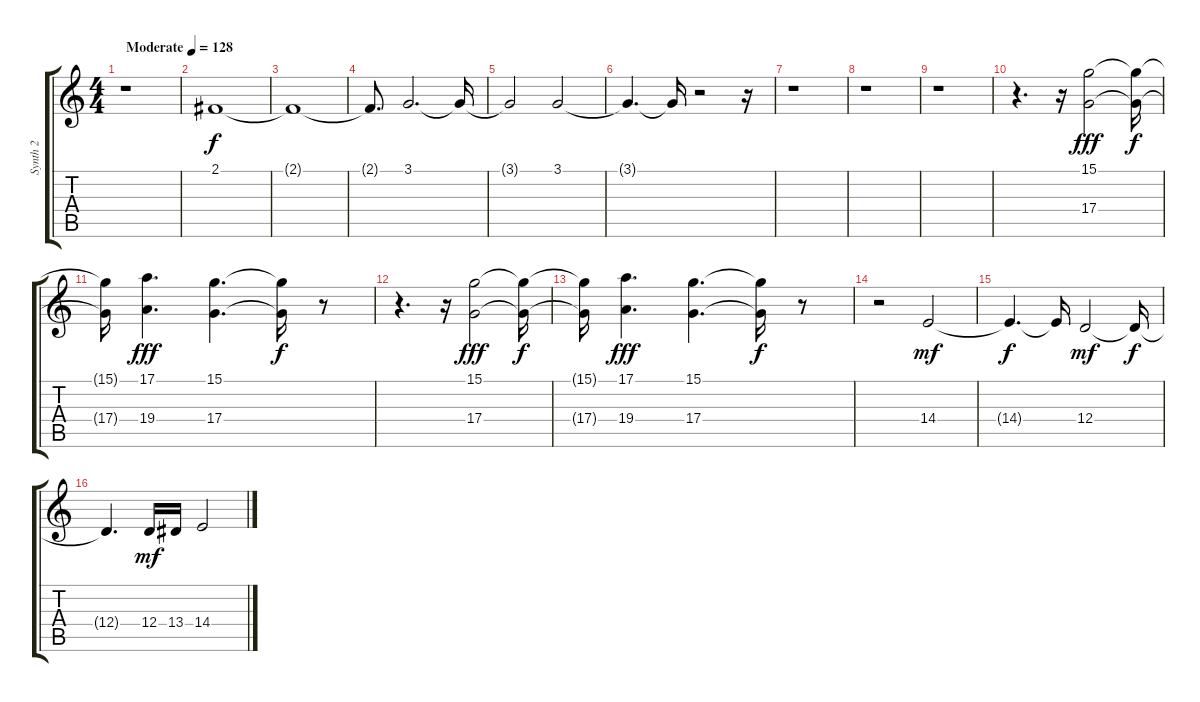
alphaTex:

\track ("Synth 2                             " "Synth 2   ") {instrument pad8sweep}
\staff {score tabs}
\tuning (E4 B3 G3 D3 A2 E2) {hide}
\ts (4 4)
\tempo (128 "Moderate")
\clef g2
\ks c
r.1{dy f instrument pad8sweep} |
2.1.1{volume 4} |
2.1{t}.1 |
2.1{t}.8{d} 3.1.2{d volume 6} 3.1{t}.16 |
3.1{t}.2 3.1.2{volume 8} |
3.1{t}.4{d} 3.1{t}.16 r.2 r.16 |
r.1 |
r.1 |
r.1 |
r.4{d} r.16 (15.1 17.4).2{dy fff volume 7 instrument orchestrahit} (15.1{t} 17.4{t}).16{dy f} |
(15.1{t} 17.4{t}).16 (17.1 19.4).4{d dy fff volume 4} (15.1 17.4).4{d volume 7} (15.1{t} 17.4{t}).16{dy f} r.8 |
r.4{d} r.16 (15.1 17.4).2{dy fff volume 7} (15.1{t} 17.4{t}).16{dy f} |
(15.1{t} 17.4{t}).16 (17.1 19.4).4{d dy fff volume 4} (15.1 17.4).4{d volume 7} (15.1{t} 17.4{t}).16{dy f} r.8 |
r.2 14.4.2{dy mf volume 9 instrument stringensemble1} |
14.4{t}.4{d dy f} 14.4{t}.16 12.4.2{dy mf} 12.4{t}.16{dy f} |
12.4{t}.4{d} 12.4.16{dy mf} 13.4.16 14.4.2
